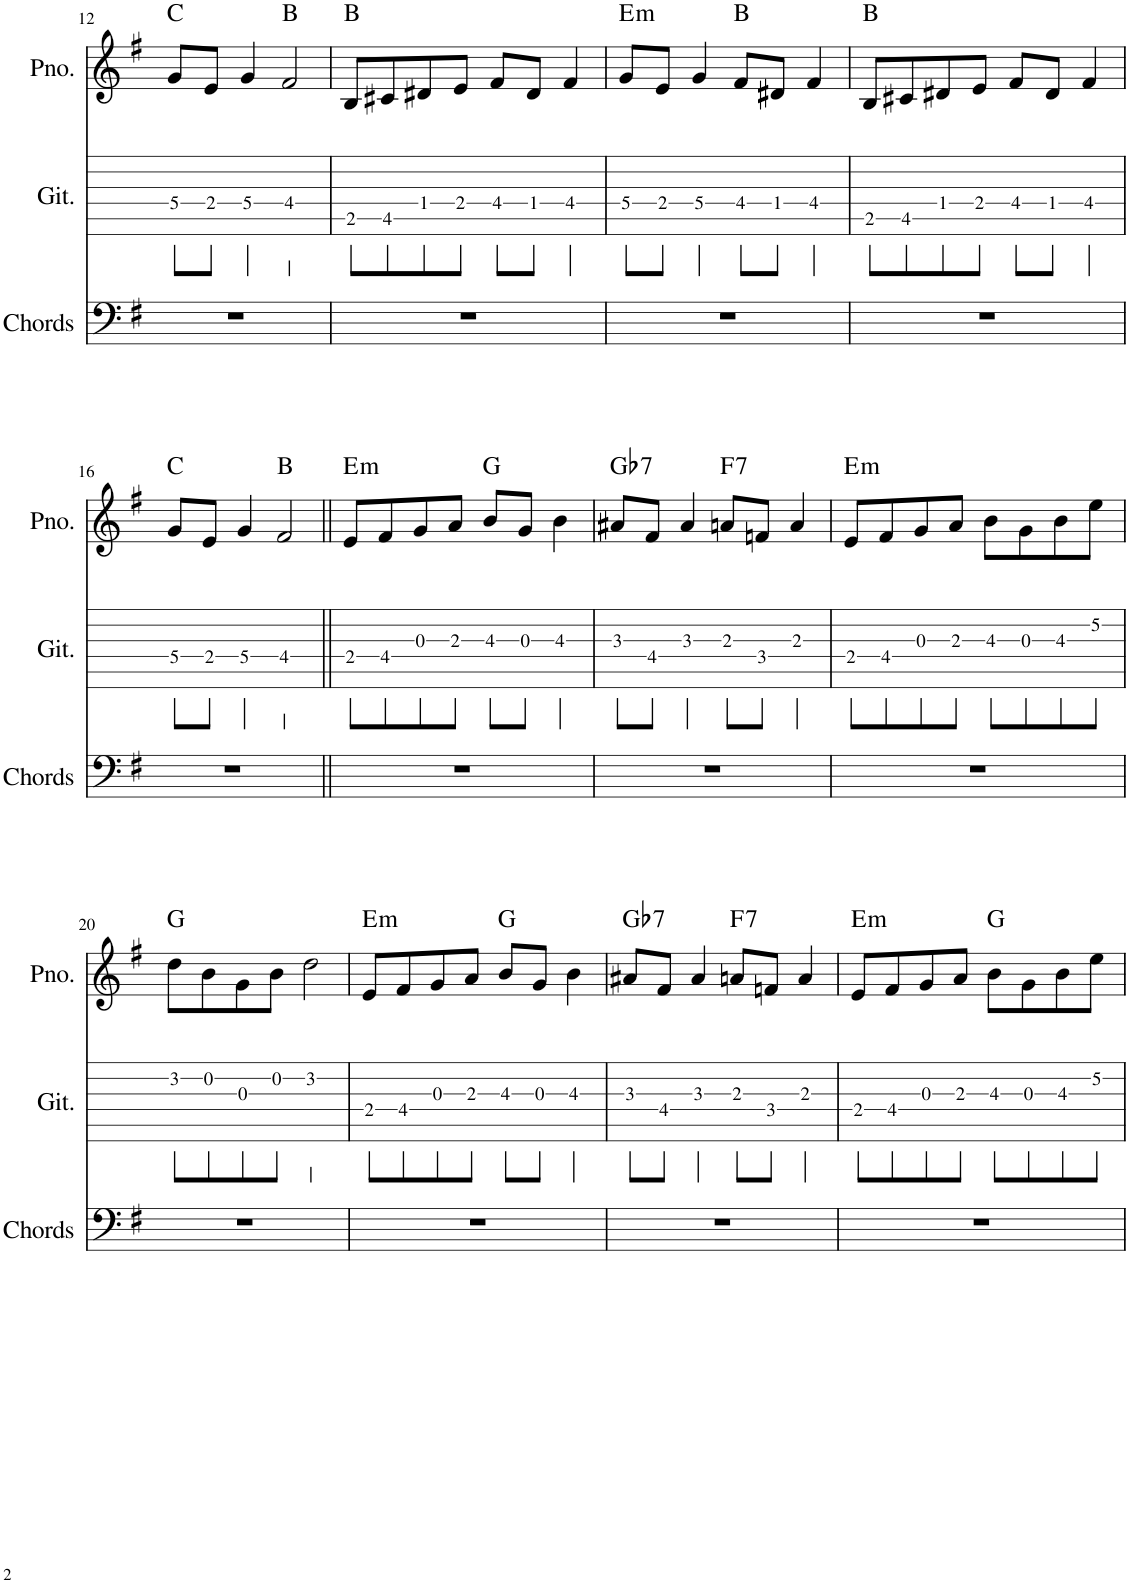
**kern	**kern	**kern	**harte
*part3	*part2	*part1	*part1
*staff3	*staff2	*staff1	*
*I"Chords	*I"Acoestische gitaar	*I"Piano	*
*I'Chords	*I'Git.	*I'Pno.	*
!!LO:PB:g=z
*clefF4	*	*clefG2	*
*	*Trd-7c-12	*	*
*k[f#]	*k[f#]	*k[f#]	*
*M4/4	*M4/4	*M4/4	*
=12	=12	=12	=12
1r	8G\L	8g/L	C:maj
.	8E\J	8e/J	.
.	4G\	4g/	.
.	2F#\	2f#/	B:maj
=13	=13	=13	=13
1r	8BB\L	8B/L	B:maj
.	8C#X\	8c#X/	.
.	8D#X\	8d#X/	.
.	8E\J	8e/J	.
.	8F#\L	8f#/L	.
.	8D#\J	8d#/J	.
.	4F#\	4f#/	.
=14	=14	=14	=14
!	!	!	!LO:H:kt=m
1r	8G\L	8g/L	E:min
.	8E\J	8e/J	.
.	4G\	4g/	.
.	8F#\L	8f#/L	B:maj
.	8D#\J	8d#X/J	.
.	4F#\	4f#/	.
=15	=15	=15	=15
1r	8BB\L	8B/L	B:maj
.	8C#X\	8c#X/	.
.	8D#X\	8d#X/	.
.	8E\J	8e/J	.
.	8F#\L	8f#/L	.
.	8D#\J	8d#/J	.
.	4F#\	4f#/	.
!!LO:LB:g=z
=16	=16	=16	=16
1r	8G\L	8g/L	C:maj
.	8E\J	8e/J	.
.	4G\	4g/	.
.	2F#\	2f#/	B:maj
=17||	=17||	=17||	=17||
!	!	!	!LO:H:kt=m
1r	8E\L	8e/L	E:min
.	8F#\	8f#/	.
.	8G\	8g/	.
.	8A\J	8a/J	.
.	8B\L	8b/L	G:maj
.	8G\J	8g/J	.
.	4B\	4b\	.
=18	=18	=18	=18
!	!	!	!LO:H:kt=7
1r	8A#X\L	8a#X/L	Gb:7
.	8F#\J	8f#/J	.
.	4A#\	4a#/	.
!	!	!	!LO:H:kt=7
.	8An\L	8an/L	F:7
.	8F-X\J	8fn/J	.
.	4A\	4a/	.
=19	=19	=19	=19
!	!	!	!LO:H:kt=m
1r	8E\L	8e/L	E:min
.	8F#\	8f#/	.
.	8G\	8g/	.
.	8A\J	8a/J	.
.	8B\L	8b\L	.
.	8G\	8g\	.
.	8B\	8b\	.
.	8e\J	8ee\J	.
!!LO:LB:g=z
=20	=20	=20	=20
1r	8d\L	8dd\L	G:maj
.	8B\	8b\	.
.	8G\	8g\	.
.	8B\J	8b\J	.
.	2d\	2dd\	.
=21	=21	=21	=21
!	!	!	!LO:H:kt=m
1r	8E\L	8e/L	E:min
.	8F#\	8f#/	.
.	8G\	8g/	.
.	8A\J	8a/J	.
.	8B\L	8b/L	G:maj
.	8G\J	8g/J	.
.	4B\	4b\	.
=22	=22	=22	=22
!	!	!	!LO:H:kt=7
1r	8A#X\L	8a#X/L	Gb:7
.	8F#\J	8f#/J	.
.	4A#\	4a#/	.
!	!	!	!LO:H:kt=7
.	8An\L	8an/L	F:7
.	8F-X\J	8fn/J	.
.	4A\	4a/	.
=23	=23	=23	=23
!	!	!	!LO:H:kt=m
1r	8E\L	8e/L	E:min
.	8F#\	8f#/	.
.	8G\	8g/	.
.	8A\J	8a/J	.
.	8B\L	8b\L	G:maj
.	8G\	8g\	.
.	8B\	8b\	.
.	8e\J	8ee\J	.
=	=	=	=
*-	*-	*-	*-
